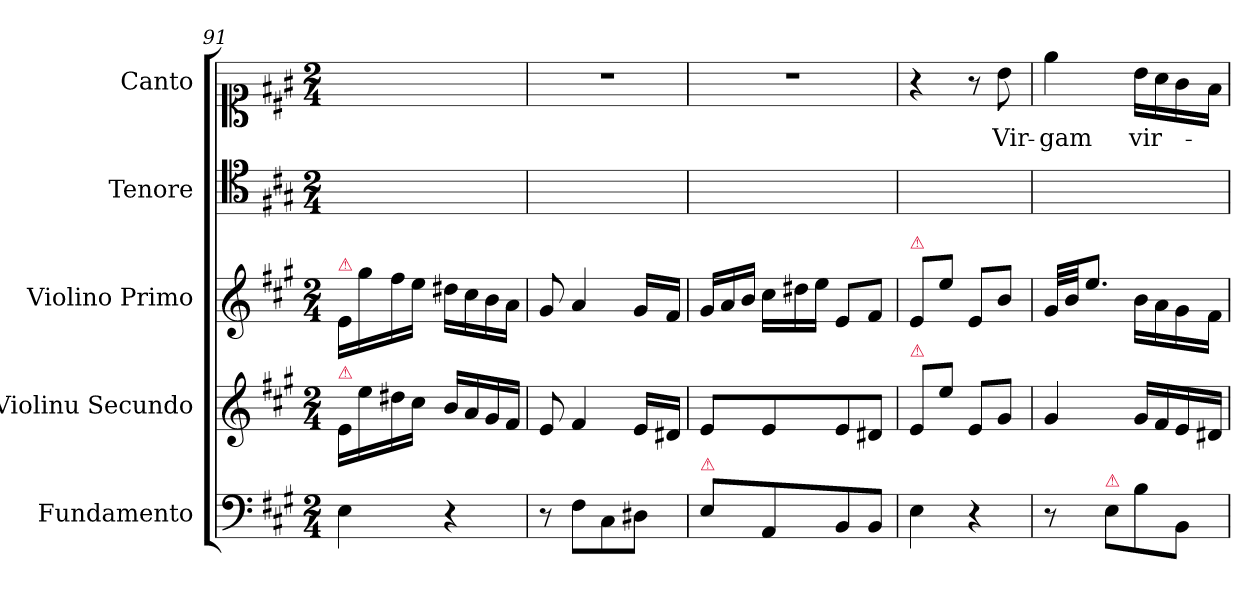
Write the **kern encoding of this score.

**kern	**kern	**kern	**dynam	**kern	**kern	**text
*part5	*part4	*part3	*part3	*part2	*part1	*part1
*staff5	*staff4	*staff3	*staff3	*staff2	*staff1	*staff1
*I"Fundamento	*I"Violinu Secundo	*I"Violino Primo	*	*I"Tenore	*I"Canto	*
*	*I'vl 2	*I'vl 1	*	*I'T	*	*
*clefF4	*clefG2	*clefG2	*	*clefC4	*clefC1	*
*k[f#c#g#]	*k[f#c#g#]	*k[f#c#g#]	*	*k[f#c#g#]	*k[f#c#g#]	*
*A:	*A:	*A:	*	*A:	*A:	*
*M2/4	*M2/4	*M2/4	*	*M2/4	*M2/4	*
=91	=91	=91	=91	=91	=91	=91
!	!	!LO:TX:a:color=crimson:t=⚠	!	!	!	!
!	!LO:TX:a:color=crimson:t=⚠	!	!	!	!	!
4E\	16e/LL	16e/LL	.	2ryy	2ryy	.
.	16ee\	16gg#\	.	.	.	.
.	16dd#X\	16ff#\	.	.	.	.
.	16cc#\JJ	16ee\JJ	.	.	.	.
4r	16b/LL	16dd#X\LL	.	.	.	.
.	16a/	16cc#\	.	.	.	.
.	16g#/	16b\	.	.	.	.
.	16f#/JJ	16a\JJ	.	.	.	.
=92	=92	=92	=92	=92	=92	=92
8r	8e/	8g#/	.	2ryy	2r	.
8F#\L	4f#/	4a/	.	.	.	.
8C#\	.	.	.	.	.	.
8D#X\J	16e/LL	16g#/LL	.	.	.	.
.	16d#X/JJ	16f#/JJ	.	.	.	.
=93	=93	=93	=93	=93	=93	=93
*	*	*Xtuplet	*	*	*	*
!LO:TX:a:color=crimson:t=⚠	!	!	!	!	!	!
8E\L	8e/L	24g#/LL	.	2ryy	2r	.
.	.	24a/	.	.	.	.
.	.	24b/JJ	.	.	.	.
8AA/	8e/	24cc#\LL	.	.	.	.
.	.	24dd#X\	.	.	.	.
.	.	24ee\JJ	.	.	.	.
8BB/	8e/	8e/L	.	.	.	.
8BB/J	8d#X/J	8f#/J	.	.	.	.
=94	=94	=94	=94	=94	=94	=94
!	!	!LO:TX:a:color=crimson:t=⚠	!	!	!	!
!	!LO:TX:a:color=crimson:t=⚠	!	!	!	!	!
4E\	8e/L	8e/L	.	2ryy	4r	.
.	8ee\J	8ee\J	.	.	.	.
4r	8e/L	8e/L	.	.	8r	.
.	8g#/J	8b/J	.	.	8b\	Vir-
=95	=95	=95	=95	=95	=95	=95
8r	4g#/	32g#/LLL	pia	2ryy	4ee\	-gam
.	.	32b/JJ	.	.	.	.
.	.	8.ee/J	.	.	.	.
!LO:TX:a:color=crimson:t=⚠	!	!	!	!	!	!
8E\L	.	.	.	.	.	.
8B\	16g#/LL	16b\LL	.	.	16b\LL	vir-
.	16f#/	16a\	.	.	16a\	.
8BB/J	16e/	16g#\	.	.	16g#\	.
.	16d#X/JJ	16f#\JJ	.	.	16f#\JJ	.
=	=	=	=	=	=	=
*-	*-	*-	*-	*-	*-	*-
